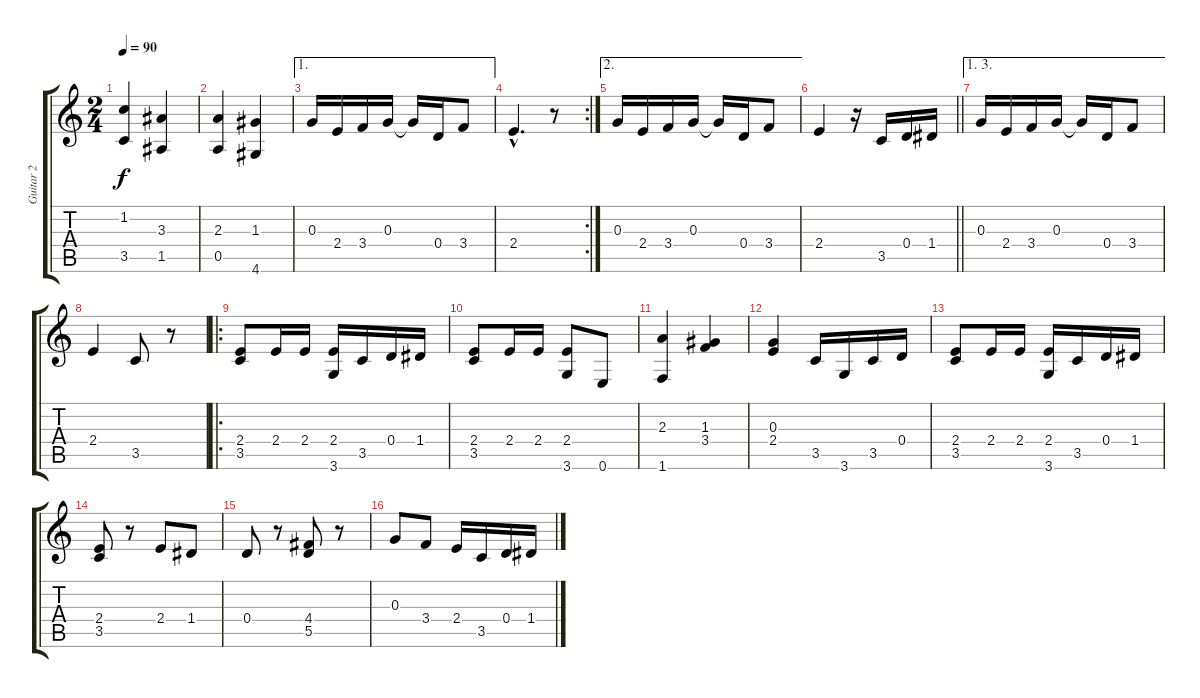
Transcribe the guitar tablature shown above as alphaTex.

\track ("Guitar 2" "Guitar 2") {instrument acousticguitarsteel}
\staff {score tabs}
\tuning (E4 B3 G3 D3 A2 E2) {hide}
\ts (2 4)
\tempo 90
\clef g2
\ks c
(1.2 3.5).4{dy f} (3.3 1.5).4 |
(2.3 0.5).4 (1.3 4.6).4 |
\ae 1
0.3.16 2.4.16 3.4.16 0.3.16 0.3{t}.16 0.4.16 3.4.8 |
\rc 2
2.4{hac}.4{d} r.8 |
\ae 2
0.3.16 2.4.16 3.4.16 0.3.16 0.3{t}.16 0.4.16 3.4.8 |
\barLineRight lightlight
2.4.4 r.16 3.5.16 0.4.16 1.4.16 |
\ae (1 3)
0.3.16 2.4.16 3.4.16 0.3.16 0.3{t}.16 0.4.16 3.4.8 |
2.4.4 3.5.8 r.8 |
\ro
(2.4 3.5).8 2.4.16 2.4.16 (2.4 3.6).16 3.5.16 0.4.16 1.4.16 |
(2.4 3.5).8 2.4.16 2.4.16 (2.4 3.6).8 0.6.8 |
(2.3 1.6).4 (1.3 3.4).4 |
(0.3 2.4).4 3.5.16 3.6.16 3.5.16 0.4.16 |
(2.4 3.5).8 2.4.16 2.4.16 (2.4 3.6).16 3.5.16 0.4.16 1.4.16 |
(2.4 3.5).8 r.8 2.4.8 1.4.8 |
0.4.8 r.8 (4.4 5.5).8 r.8 |
0.3.8 3.4.8 2.4.16 3.5.16 0.4.16 1.4.16
